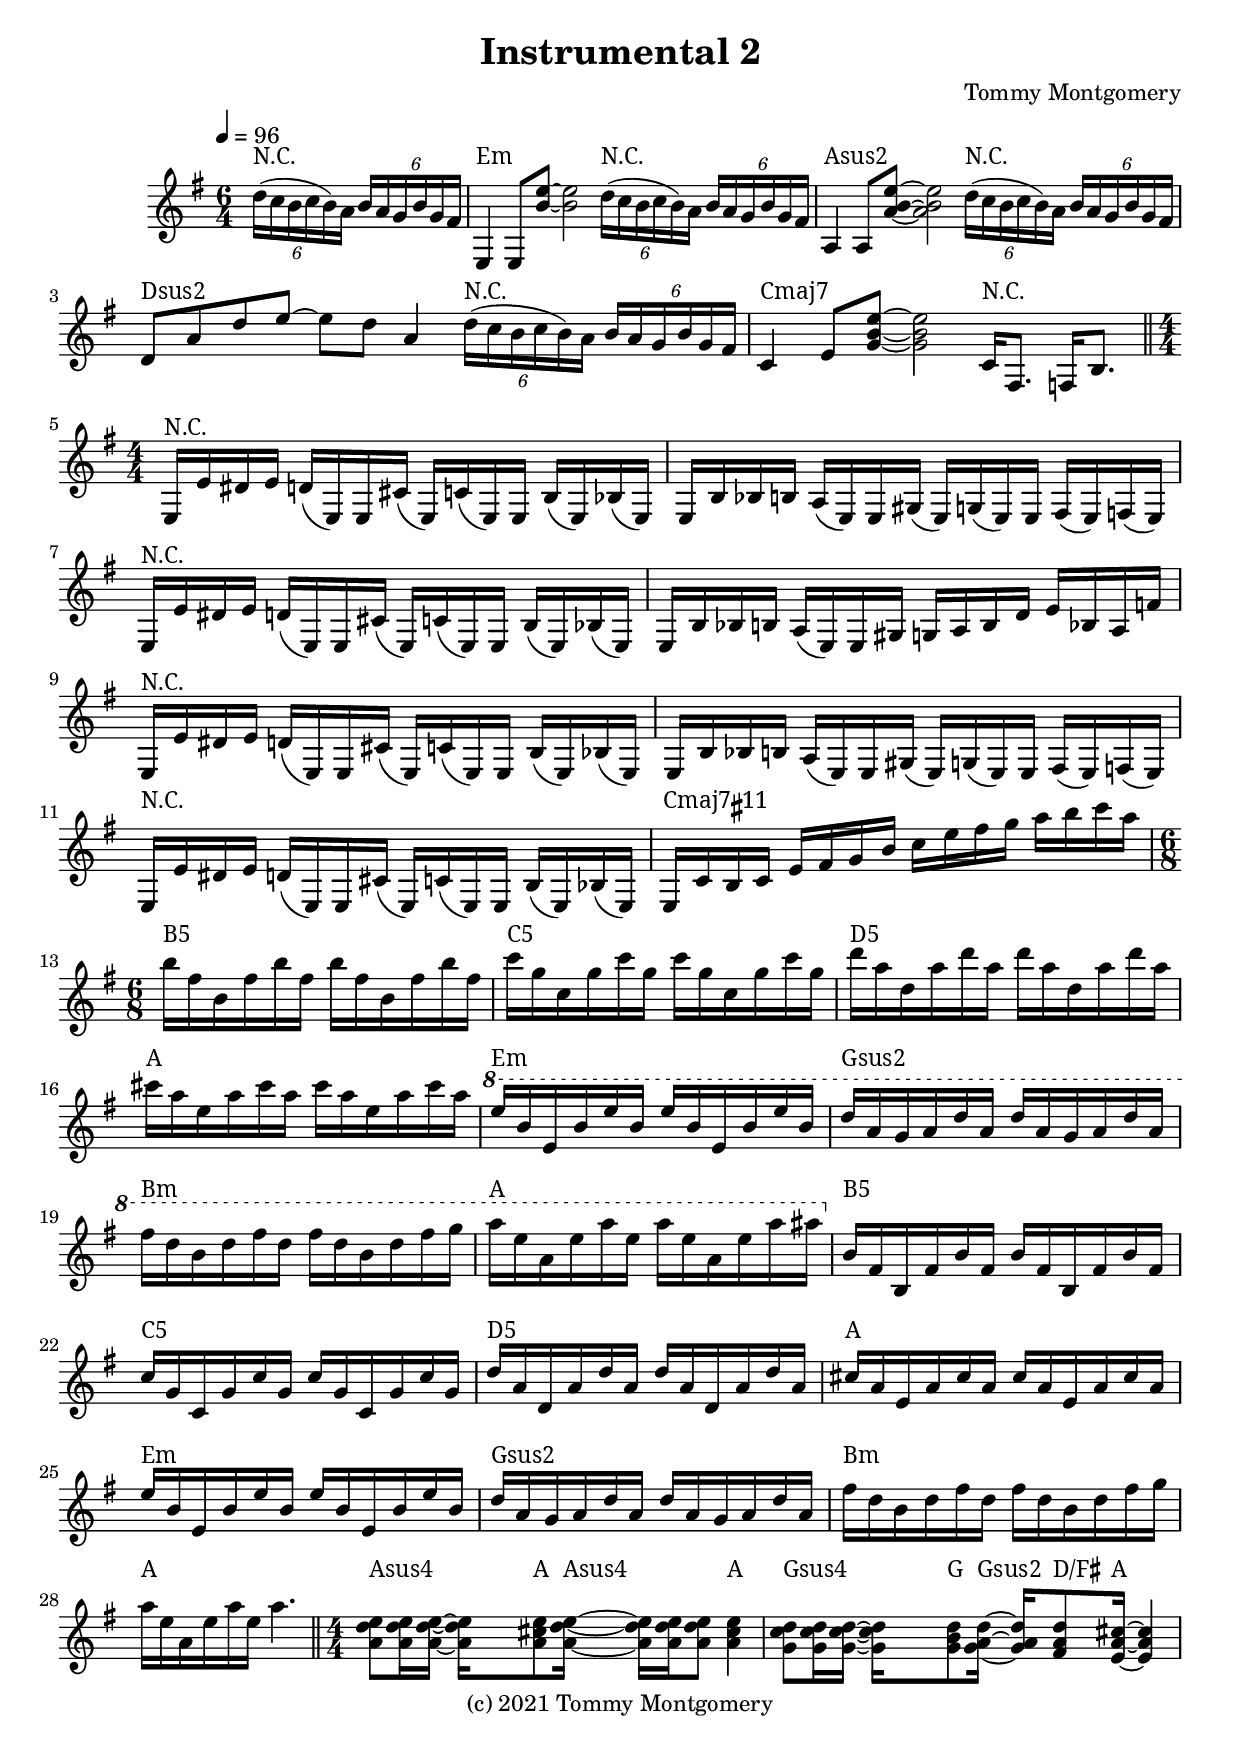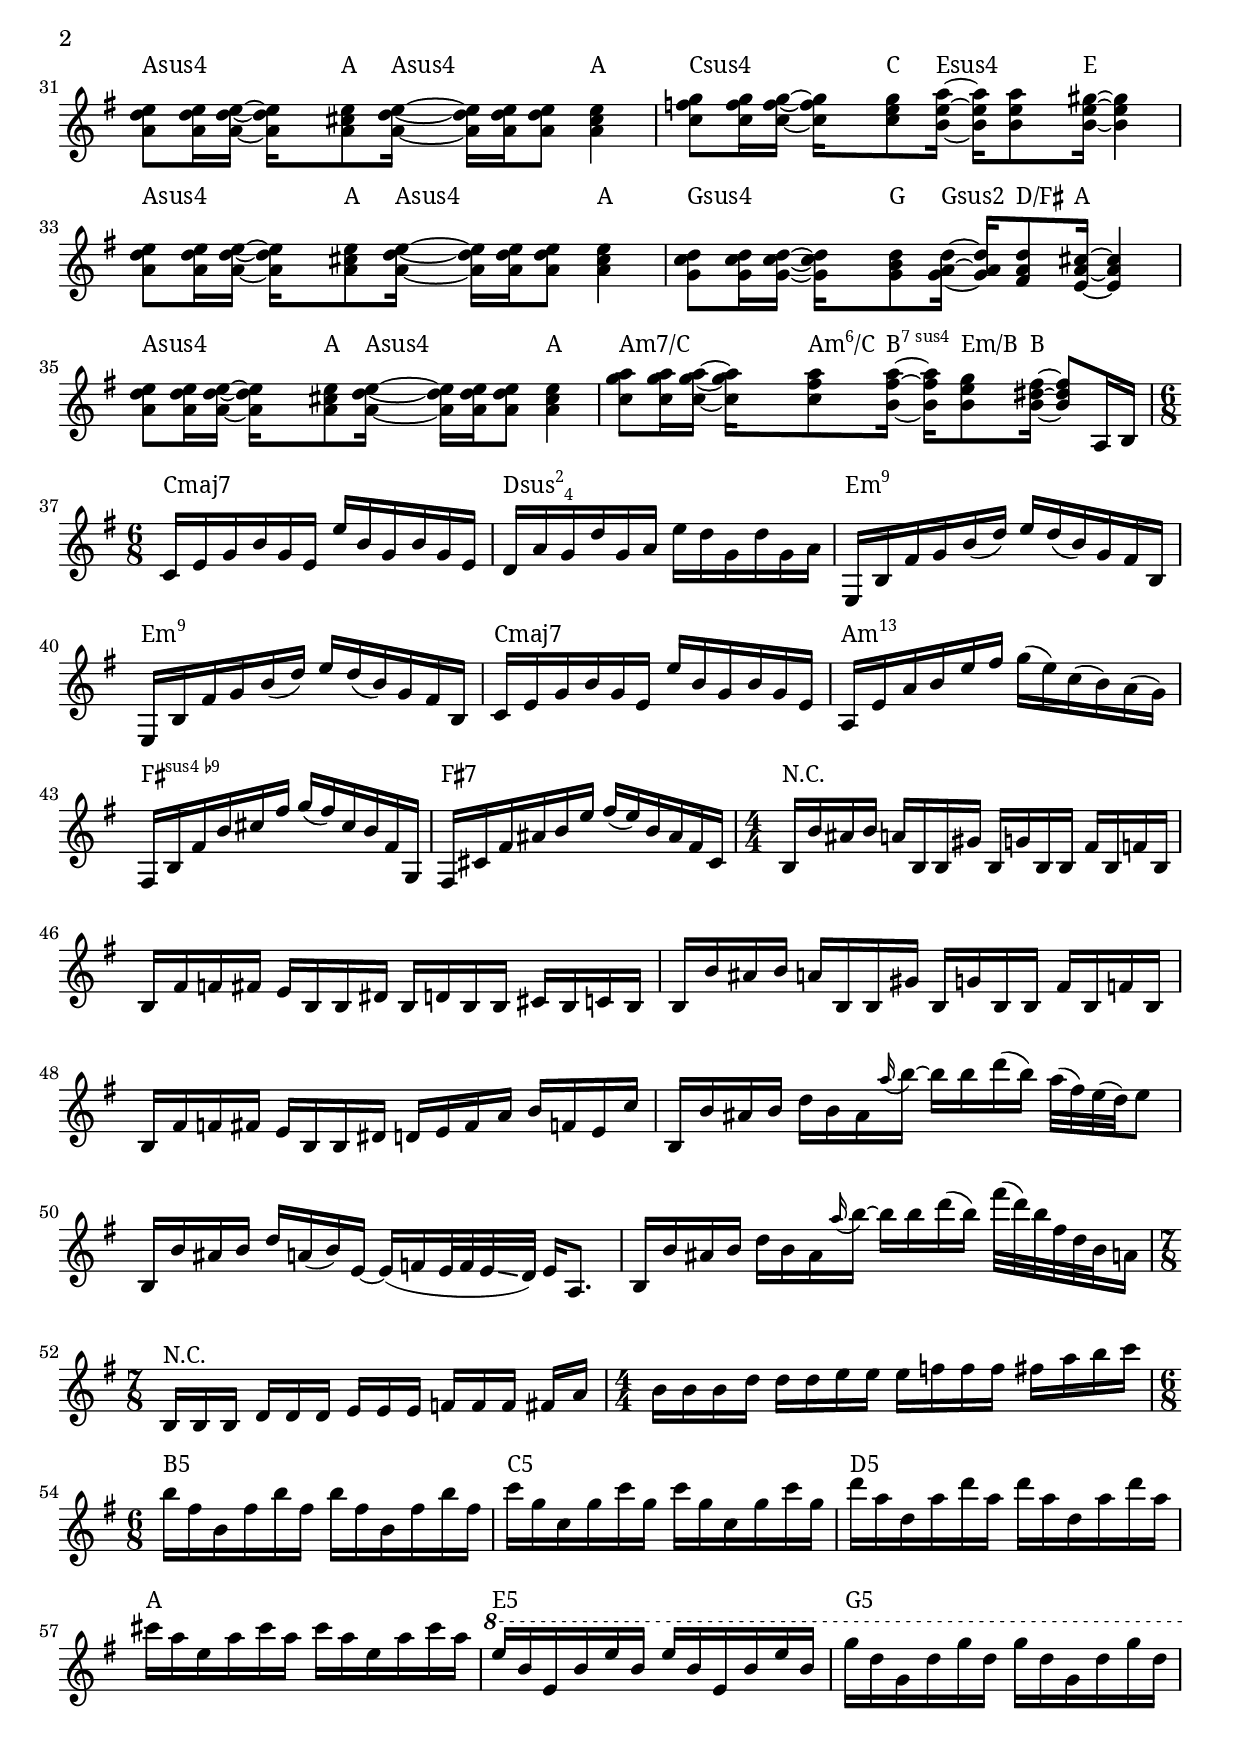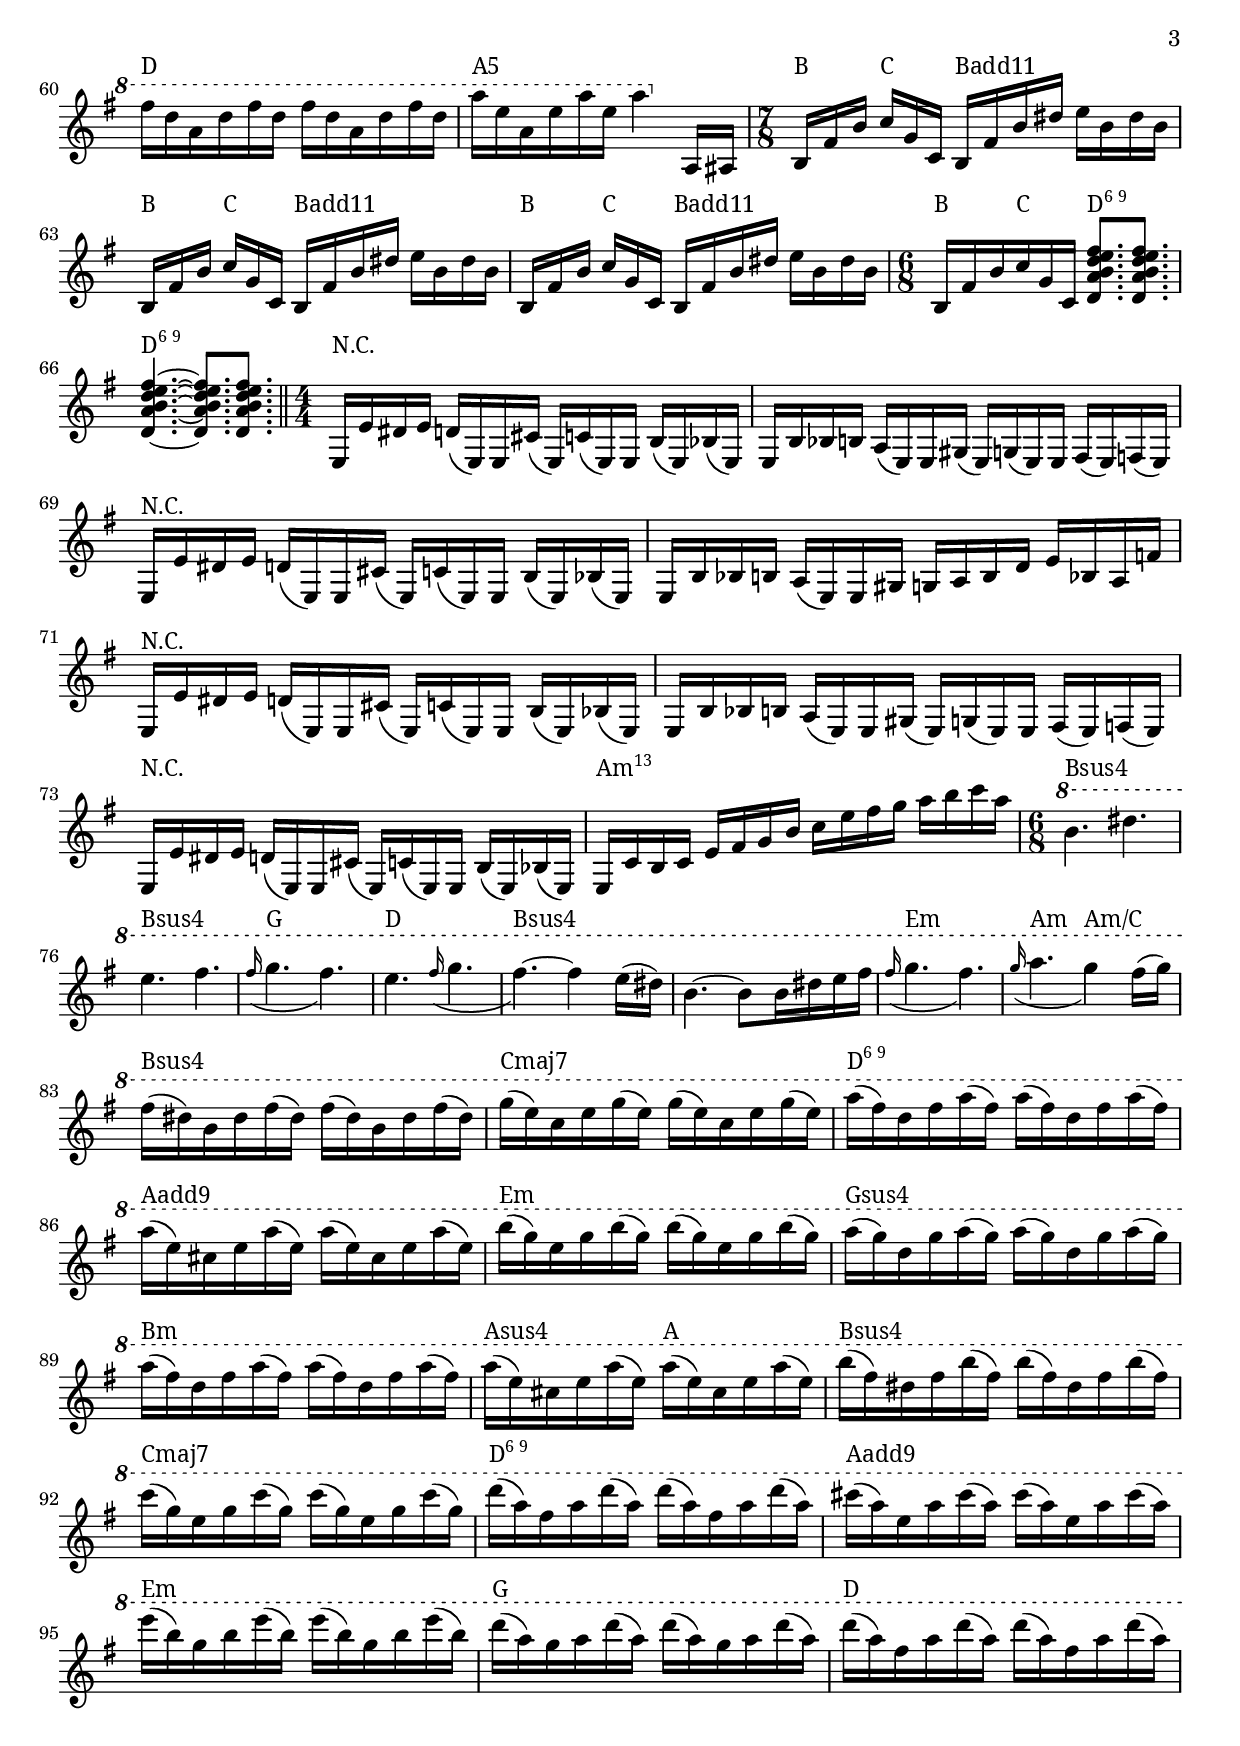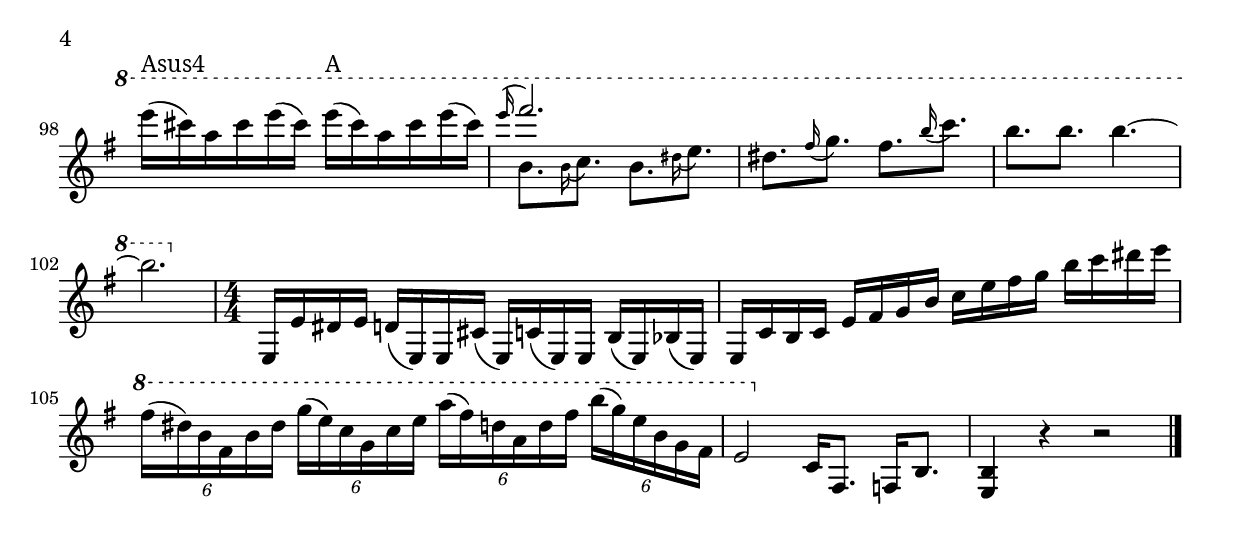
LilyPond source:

\version "2.20.0"
\language "english"

\header {
  title = "Instrumental 2"
  composer = "Tommy Montgomery"
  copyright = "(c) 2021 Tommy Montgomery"
}

global = {
  \key e \minor
  \set Staff.printKeyCancellation = ##f
  \numericTimeSignature
  \compressFullBarRests
  \omit Voice.StringNumber
  \override TupletBracket #'bracket-visibility = #'if-no-beam
  \override MultiMeasureRest.expand-limit = #3
  \override Score.ChordName.font-name = #"Noto Serif"
  \override Score.ChordName.font-size = #0
  \override Score.LyricText.font-name = #"Noto Serif"
  \override Score.LyricText.font-size = #0
  \tempo 4 = 96
  \time 6/4
}

neatRiffEm = \relative c {
  \repeat unfold 4 {
    e16 e' ds e d( e,) e cs'( e,) c'( e,) e b'( e,) bf'( e,) |
  }
  \alternative {
    { e b' bf b a( e) e gs( e) g( e) e fs( e) f( e) | }
    { e b' bf b a( e) e gs g a b d e bf a f' | }
    { e, b' bf b a( e) e gs( e) g( e) e fs( e) f( e) | }
    { e c' b c e fs g b c e fs g a b c a | }
  }
}

guitarOne = \relative c'' {
  \partial 2 \tuplet 6/4 4 { d16( c b c b) a b a g b g fs } |

  e,4 e8 <b'' e>8 ~ q2 \tuplet 6/4 4 { d16( c b c b) a b a g b g fs } |
  a,4 a8 <a' b e>8 ~ q2 \tuplet 6/4 4 { d16( c b c b) a b a g b g fs } |
  d8[ a' d e] ~ e[ d] a4 \tuplet 6/4 4 { d16( c b c b) a b a g b g fs } |
  c4 e8 <g b e>~ q2 c,16 fs,8. f16 b8. |

  \bar "||"

  \time 4/4

  \neatRiffEm

  \time 6/8
  \repeat unfold 2 { b''16 fs b, fs' b fs } |
  \repeat unfold 2 { c' g c, g' c g } |
  \repeat unfold 2 { d' a d, a' d a } |
  \repeat unfold 2 { cs a e a cs a } |

  \ottava #1
  \repeat unfold 2 { e' b e, b' e b } |
  \repeat unfold 2 { d a g a d a } |
  fs' d b d fs d fs d b d fs g |
  a e a, e' a e a e a, e' a as |

  \ottava #0

  \repeat unfold 2 { b,, fs b, fs' b fs } |
  \repeat unfold 2 { c' g c, g' c g } |
  \repeat unfold 2 { d' a d, a' d a } |
  \repeat unfold 2 { cs a e a cs a } |


  \repeat unfold 2 { e' b e, b' e b } |
  \repeat unfold 2 { d a g a d a } |
  fs' d b d fs d fs d b d fs g |
  a e a, e' a e a4. |

  \bar "||"

  \time 4/4

  \repeat unfold 4 {
    <a, d e>8 q16 q ~ q <a cs e>8 <a d e>16 ~ q q q8 <a cs e>4 |
  }
  \alternative {
    { <g c d>8 q16 q ~ q <g b d>8 <g a d>16 ~ q <fs a d>8 <e a cs>16 ~ q4 | }
    { <c' f g>8 q16 q ~ q <c e g>8 <b e a>16 ~ q q8 <b e gs>16 ~ q4 | }
    { <g c d>8 q16 q ~ q <g b d>8 <g a d>16 ~ q <fs a d>8 <e a cs>16 ~ q4 | }
    { <c' g' a>8 q16 q ~ q <c fs a>8 <b fs' a>16 ~ q <b e g>8 <b ds fs>16 ~ q8 a,16 b | }
  }

  \time 6/8
  c16 e g b g e e' b g b g e |
  d a' g d' g, a e' d g, d' g, a |
  \repeat unfold 2 { e, b' fs' g b( d) e d( b) g fs b, | }
  c e g b g e e' b g b g e |
  a, e' a b e fs g( e) c( b) a( g) |
  fs, b fs' b cs fs g( fs) cs b fs g, |
  fs cs' fs as b e fs( e) b as fs cs |

  \time 4/4

  b16 b' as b a b, b gs' b, g' b, b fs' b, f' b, |
  b fs' f fs e b b ds b d b b cs b c b |
  b b' as b a b, b gs' b, g' b, b fs' b, f' b, |
  b fs' f fs e b b ds d e fs a b f e c' |

  b, b' as b d b as \grace a'( b) ~ b b d( b) a32( fs) e( d) e8 |
  b,16 b' as b d a( b) e, ~ e( f e32 f e\glissando d) e16 a,8. |
  b16 b' as b d b as \grace a'( b) ~ b b d( b) fs'32( d) b fs d b a16 |

  \time 7/8
  b,16[ b b] d[ d d] e[ e e] f[ f f] fs[ a] |
  \time 4/4
  b b b d d d e e e f f f fs a b c |

  \time 6/8
  \repeat unfold 2 { b fs b, fs' b fs } |
  \repeat unfold 2 { c' g c, g' c g } |
  \repeat unfold 2 { d' a d, a' d a } |
  \repeat unfold 2 { cs a e a cs a } |

  \ottava #1
  \repeat unfold 2 { e' b e, b' e b } |
  \repeat unfold 2 { g' d g, d' g d } |
  \repeat unfold 2 { fs d a d fs d } |
  a' e a, e' a e a4 \ottava #0 a,,,16 as |

  \time 7/8
  \repeat unfold 3 { b[ fs' b] c[ g c,] b[ fs' b ds] e[ b ds b] | }
  \time 6/8 b, fs' b c g c, <d a' b d e fs>8. q8. |
  q4. ~ q8. q8. |
  \bar "||"

  \time 4/4

  \neatRiffEm

  \time 6/8

  \ottava #1

  b''4. ds | e fs | \grace fs16( g4. fs) | e \grace fs16( g4. |
  fs) ~ fs4 e16( ds) | b4. ~ b8 b16 ds e fs | \grace fs( g4. fs) | \grace g16( a4. g4) fs16( g) |

  \repeat unfold 2 { fs( ds) b ds fs( ds) } |
  \repeat unfold 2 { g( e) c e g( e) } |
  \repeat unfold 2 { a( fs) d fs a( fs) } |
  \repeat unfold 2 { a( e) cs e a( e) } |

  \repeat unfold 2 { b'( g) e g b( g) } |
  \repeat unfold 2 { a( g) d g a( g) } |
  \repeat unfold 2 { a( fs) d fs a( fs) } |
  \repeat unfold 2 { a( e) cs e a( e) } |

  \repeat unfold 2 { b'( fs) ds fs b( fs) } |
  \repeat unfold 2 { c'( g) e g c( g) } |
  \repeat unfold 2 { d'( a) fs a d( a) } |
  \repeat unfold 2 { cs( a) e a cs( a) } |

  \repeat unfold 2 { e'( b) g b e( b) } |
  \repeat unfold 2 { d( a) g a d( a) } |
  \repeat unfold 2 { d( a) fs a d( a) } |
  \repeat unfold 2 { e'( cs) a cs e( cs) } |

  << { \grace e16( fs2.) } \\ { b,,8. \grace b16( c8.) b \grace ds16( e8.) } >> |
  ds \grace fs16( g8.) fs \grace b16( c8.) |
  b b b4. ~ | b2. |
  \ottava #0



  \time 4/4
  %{
  \tuplet 6/4 4 {
    d,,16( c b c b) a b a g a g fs
    e'( d c d c) b c b a b a g
    f'( e d e d) c d c b c b a
    g'( f e f e d) e d c b a g
  } |

  f1 |
  %}


   e,,,,16 e' ds e d( e,) e cs'( e,) c'( e,) e b'( e,) bf'( e,) |
   e c' b c e fs g b c e fs g b c ds e |

   \ottava #1
   \tuplet 6/4 4 {
     fs( ds) b fs b ds
     g( e) c g c e
     a( fs) d a d fs
     b( g) e b g fs
   } |

   e2 \ottava #0 c,16 fs,8. f16 b8. |
   <e, b'>4 r4 r2 | \bar "|."

  %}



}

guitarOneStaff = \new Staff \with { midiInstrument = "distorted guitar" midiMaximumVolume = #0.6 }{ \global \guitarOne }


chordExceptionMusic = {
  <c e g b d'>1-\markup { "maj9" }
  <c e g b fs'>1-\markup { "maj7" \sharp "11" }
  <c ef f g bf>1-\markup { "m7sus4" }
  <c ef gf bff>1-\markup { "°7" }
  <c e g d'>1-\markup { "add9" }
  <c ef g d'>1-\markup { "m(add9)" }
  <c e fs as>1-\markup { \super { \sharp "11" \sharp "13" } }
  <c g>1-\markup { "5" }
  <c e g bf>1-\markup { "7" }
  <c e g b>1-\markup { "maj7" }
  <c ef g bf>1-\markup { "m7" }
  <c f g>1-\markup { "sus4" }
  <c d g>1-\markup { "sus2" }
  <c d f g>1-\markup { "sus" \super 2 \sub 4 }
  <c e g bf df'>1-\markup { "7" \super { \flat "9" } }
  <c e g f'>1-\markup { "add11" }
  <c e g b d' f' a'>1-\markup { "maj13" }
}

chordExceptions = #(append
  (sequential-music-to-chord-exceptions chordExceptionMusic #t)
  ignatzekExceptions
)

chordValues = \chordmode {
  \global
  \powerChords
  \set chordNameExceptions = #chordExceptions
  \set majorSevenSymbol = \markup "maj7"

  r2 |

  e1:m r2 |
  a1:sus2 r2 |
  d1:sus2 r2 |
  c1:maj7 r2 |

  \repeat unfold 7 { r1 } | c1:1.3.5.7+.11+ |

  \repeat unfold 2 {
    b2.:1.5 | c:1.5 | d:1.5 | a |
    e:m | g:sus2 | b:m | a |
  }

  a4:sus4 q16 a8 a16:sus4 q4 a4 |
  g4:sus4 q16 g8 g8:sus2 d8:/fs a16 q4 |
  a4:sus4 q16 a8 a16:sus4 q4 a4 |
  c4:sus4 q16 c8 e8:sus4 q8 e16 q4 |

  a4:sus4 q16 a8 a16:sus4 q4 a4 |
  g4:sus4 q16 g8 g8:sus2 d8:/fs a16 q4 |
  a4:sus4 q16 a8 a16:sus4 q4 a4 |
  a4:m7/c q16 a8:m6/c b8:7sus4 e8:m/b b16 q4 |

  c2.:maj7 | d:1.2.4.5 | e:m9 | q |
  c2.:maj7 | a:m13 | fs:1.4.5.9- | fs:7 |

  R1*7 | r2.. | r1 |

  b2.:1.5 | c:1.5 | d:1.5 | a |
  e:1.5 | g:1.5 | d | a:1.5 |

  \repeat unfold 3 { b8. c b2:1.3.5.11 | }
  b8. c d4.:1.3.5.6.9 | q2. |

  \repeat unfold 7 r1 | a:m13 |

  b2.:sus4 | q | g | d |
  b:sus4 | q | e:m | a4.:m a:m/c |

  b2.:sus4 | c:maj7 | d:1.3.5.6.9 | a:1.3.5.9 |
  e:m | g:sus4 | b:m | a4.:sus4 a |

  b2.:sus4 | c:maj7 | d:1.3.5.6.9 | a:1.3.5.9 |
  e:m | g | d | a4.:sus4 a |

}

chordNames = \new ChordNames {
  \set chordChanges = ##t
  \chordValues
}

\score {
  <<
    \chordNames
    \guitarOneStaff
  >>
  \layout {
    \context {
      \Staff \RemoveEmptyStaves
      \override Glissando.minimum-length = #4
      \override Glissando.springs-and-rods = #ly:spanner::set-spacing-rods
      \override Glissando.thickness = #2
      \override VerticalAxisGroup.remove-first = ##t
    }
  }
}

\score {
  \unfoldRepeats {
    <<
      \transpose c c, \guitarOneStaff
    >>
  }
  \midi {}
}
